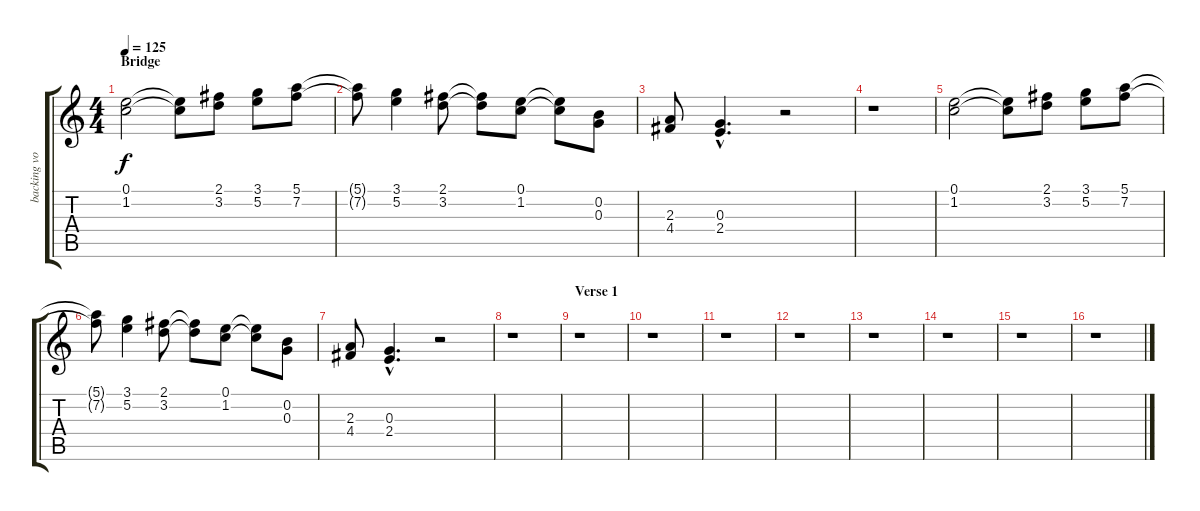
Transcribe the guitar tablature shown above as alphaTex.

\track ("backing vocals" "backing vo") {instrument acousticguitarnylon}
\staff {score tabs}
\tuning (E4 B3 G3 D3 A2 E2) {hide}
\ts (4 4)
\section ("" "Bridge")
\tempo 125
\clef g2
\ks c
(0.1 1.2).2{dy f instrument acousticguitarnylon} (0.1{t} 1.2{t}).8 (2.1 3.2).8 (3.1 5.2).8 (5.1 7.2).8 |
(5.1{t} 7.2{t}).8 (3.1 5.2).4 (2.1 3.2).8 (2.1{t} 3.2{t}).8 (0.1 1.2).8 (0.1{t} 1.2{t}).8 (0.2 0.3).8 |
(2.3 4.4).8 (0.3{hac} 2.4{hac}).4{d} r.2 |
r.1 |
(0.1 1.2).2 (0.1{t} 1.2{t}).8 (2.1 3.2).8 (3.1 5.2).8 (5.1 7.2).8 |
(5.1{t} 7.2{t}).8 (3.1 5.2).4 (2.1 3.2).8 (2.1{t} 3.2{t}).8 (0.1 1.2).8 (0.1{t} 1.2{t}).8 (0.2 0.3).8 |
(2.3 4.4).8 (0.3{hac} 2.4{hac}).4{d} r.2 |
r.1 |
\section ("" "Verse 1")
r.1 |
r.1 |
r.1 |
r.1 |
r.1 |
r.1 |
r.1 |
r.1
